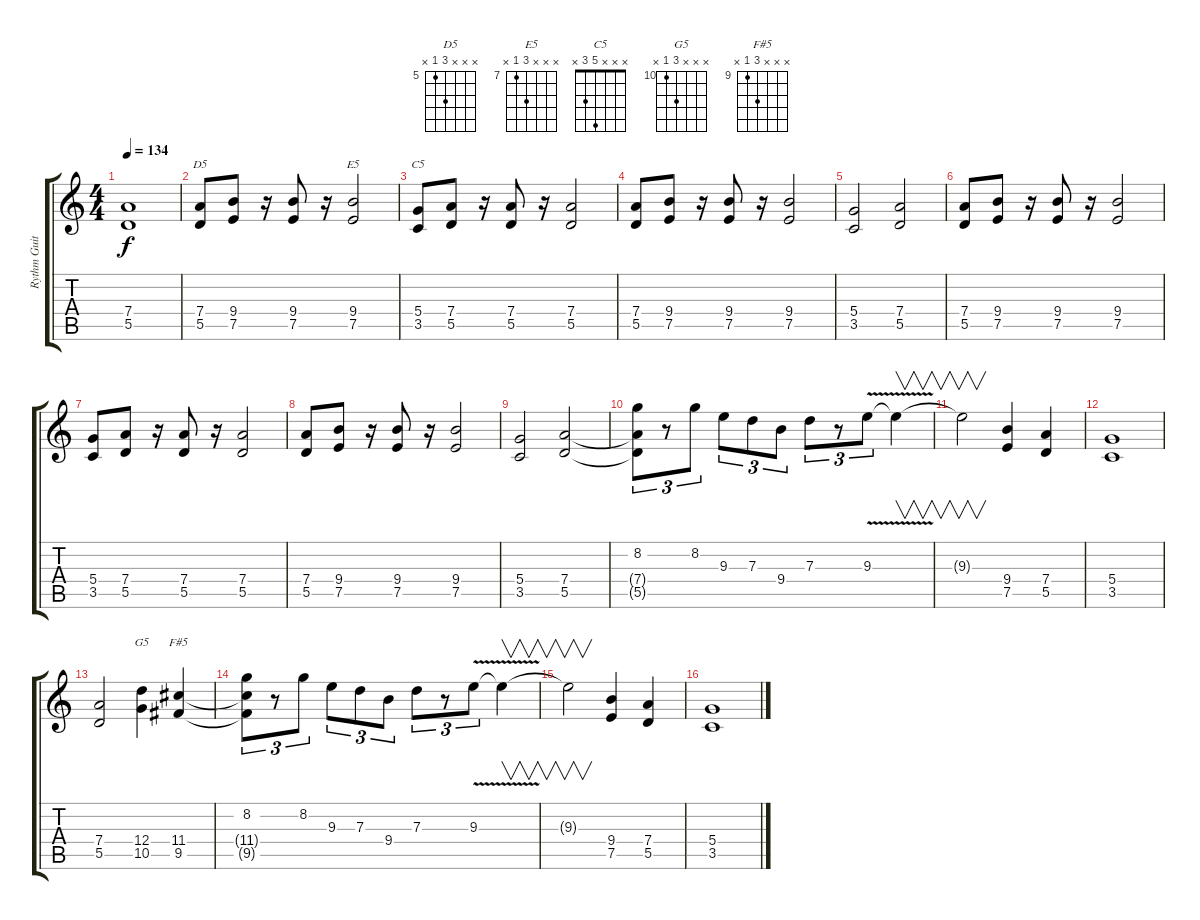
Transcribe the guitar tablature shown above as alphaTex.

\track ("Rythm Guitar" "Rythm Guit") {instrument distortionguitar}
\staff {score tabs}
\tuning (E4 B3 G3 D3 A2 E2) {hide}
\chord ("D5" x x x 7 5 x) {firstfret 5}
\chord ("E5" x x x 9 7 x) {firstfret 7}
\chord ("C5" x x x 5 3 x)
\chord ("G5" x x x 12 10 x) {firstfret 10}
\chord ("F#5" x x x 11 9 x) {firstfret 9}
\ts (4 4)
\tempo 134
\clef g2
\ks c
(7.4 5.5).1{dy f} |
(7.4 5.5).8{ch "D5"} (9.4 7.5).8 r.16 (9.4 7.5).8 r.16 (9.4 7.5).2{ch "E5"} |
(5.4 3.5).8{ch "C5"} (7.4 5.5).8 r.16 (7.4 5.5).8 r.16 (7.4 5.5).2 |
(7.4 5.5).8 (9.4 7.5).8 r.16 (9.4 7.5).8 r.16 (9.4 7.5).2 |
(5.4 3.5).2 (7.4 5.5).2 |
(7.4 5.5).8 (9.4 7.5).8 r.16 (9.4 7.5).8 r.16 (9.4 7.5).2 |
(5.4 3.5).8 (7.4 5.5).8 r.16 (7.4 5.5).8 r.16 (7.4 5.5).2 |
(7.4 5.5).8 (9.4 7.5).8 r.16 (9.4 7.5).8 r.16 (9.4 7.5).2 |
(5.4 3.5).2 (7.4 5.5).2 |
(8.2 7.4{t} 5.5{t}).8{tu (3 2)} r.8{tu (3 2)} 8.2.8{tu (3 2)} 9.3.8{tu (3 2)} 7.3.8{tu (3 2)} 9.4.8{tu (3 2)} 7.3.8{tu (3 2)} r.8{tu (3 2)} 9.3{v}.8{tu (3 2)} 9.3{t}.4{v} |
9.3{t}.2{v} (9.4 7.5).4 (7.4 5.5).4 |
(5.4 3.5).1 |
(7.4 5.5).2 (12.4 10.5).4{ch "G5"} (11.4 9.5).4{ch "F#5"} |
(8.2 11.4{t} 9.5{t}).8{tu (3 2)} r.8{tu (3 2)} 8.2.8{tu (3 2)} 9.3.8{tu (3 2)} 7.3.8{tu (3 2)} 9.4.8{tu (3 2)} 7.3.8{tu (3 2)} r.8{tu (3 2)} 9.3{v}.8{tu (3 2)} 9.3{t}.4{v} |
9.3{t}.2{v} (9.4 7.5).4 (7.4 5.5).4 |
(5.4 3.5).1
